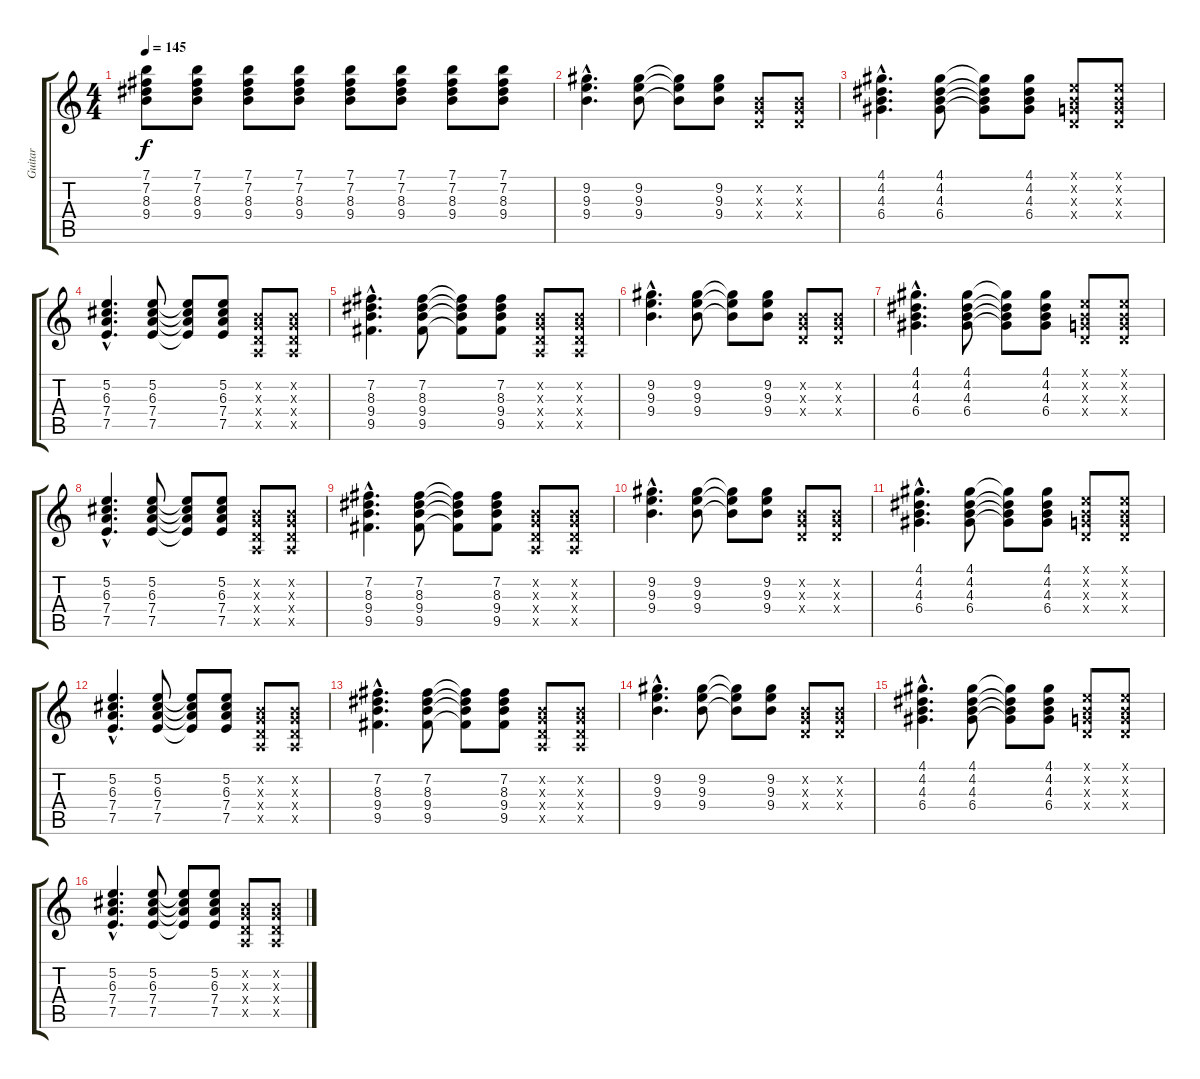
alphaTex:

\track ("Guitar" "Guitar") {instrument overdrivenguitar}
\staff {score tabs}
\tuning (E4 B3 G3 D3 A2 E2) {hide}
\ts (4 4)
\tempo 145
\clef g2
\ks c
(7.1 7.2 8.3 9.4).8{dy f} (7.1 7.2 8.3 9.4).8 (7.1 7.2 8.3 9.4).8 (7.1 7.2 8.3 9.4).8 (7.1 7.2 8.3 9.4).8 (7.1 7.2 8.3 9.4).8 (7.1 7.2 8.3 9.4).8 (7.1 7.2 8.3 9.4).8 |
(9.2{hac} 9.3{hac} 9.4{hac}).4{d} (9.2 9.3 9.4).8 (9.2{t} 9.3{t} 9.4{t}).8 (9.2 9.3 9.4).8 (0.2{x} 0.3{x} 0.4{x}).8 (0.2{x} 0.3{x} 0.4{x}).8 |
(4.1{hac} 4.2{hac} 4.3{hac} 6.4{hac}).4{d} (4.1 4.2 4.3 6.4).8 (4.1{t} 4.2{t} 4.3{t} 6.4{t}).8 (4.1 4.2 4.3 6.4).8 (0.1{x} 0.2{x} 0.3{x} 0.4{x}).8 (0.1{x} 0.2{x} 0.3{x} 0.4{x}).8 |
(5.2{hac} 6.3{hac} 7.4{hac} 7.5{hac}).4{d} (5.2 6.3 7.4 7.5).8 (5.2{t} 6.3{t} 7.4{t} 7.5{t}).8 (5.2 6.3 7.4 7.5).8 (0.2{x} 0.3{x} 0.4{x} 0.5{x}).8 (0.2{x} 0.3{x} 0.4{x} 0.5{x}).8 |
(7.2{hac} 8.3{hac} 9.4{hac} 9.5{hac}).4{d} (7.2 8.3 9.4 9.5).8 (7.2{t} 8.3{t} 9.4{t} 9.5{t}).8 (7.2 8.3 9.4 9.5).8 (0.2{x} 0.3{x} 0.4{x} 0.5{x}).8 (0.2{x} 0.3{x} 0.4{x} 0.5{x}).8 |
(9.2{hac} 9.3{hac} 9.4{hac}).4{d} (9.2 9.3 9.4).8 (9.2{t} 9.3{t} 9.4{t}).8 (9.2 9.3 9.4).8 (0.2{x} 0.3{x} 0.4{x}).8 (0.2{x} 0.3{x} 0.4{x}).8 |
(4.1{hac} 4.2{hac} 4.3{hac} 6.4{hac}).4{d} (4.1 4.2 4.3 6.4).8 (4.1{t} 4.2{t} 4.3{t} 6.4{t}).8 (4.1 4.2 4.3 6.4).8 (0.1{x} 0.2{x} 0.3{x} 0.4{x}).8 (0.1{x} 0.2{x} 0.3{x} 0.4{x}).8 |
(5.2{hac} 6.3{hac} 7.4{hac} 7.5{hac}).4{d} (5.2 6.3 7.4 7.5).8 (5.2{t} 6.3{t} 7.4{t} 7.5{t}).8 (5.2 6.3 7.4 7.5).8 (0.2{x} 0.3{x} 0.4{x} 0.5{x}).8 (0.2{x} 0.3{x} 0.4{x} 0.5{x}).8 |
(7.2{hac} 8.3{hac} 9.4{hac} 9.5{hac}).4{d} (7.2 8.3 9.4 9.5).8 (7.2{t} 8.3{t} 9.4{t} 9.5{t}).8 (7.2 8.3 9.4 9.5).8 (0.2{x} 0.3{x} 0.4{x} 0.5{x}).8 (0.2{x} 0.3{x} 0.4{x} 0.5{x}).8 |
(9.2{hac} 9.3{hac} 9.4{hac}).4{d} (9.2 9.3 9.4).8 (9.2{t} 9.3{t} 9.4{t}).8 (9.2 9.3 9.4).8 (0.2{x} 0.3{x} 0.4{x}).8 (0.2{x} 0.3{x} 0.4{x}).8 |
(4.1{hac} 4.2{hac} 4.3{hac} 6.4{hac}).4{d} (4.1 4.2 4.3 6.4).8 (4.1{t} 4.2{t} 4.3{t} 6.4{t}).8 (4.1 4.2 4.3 6.4).8 (0.1{x} 0.2{x} 0.3{x} 0.4{x}).8 (0.1{x} 0.2{x} 0.3{x} 0.4{x}).8 |
(5.2{hac} 6.3{hac} 7.4{hac} 7.5{hac}).4{d} (5.2 6.3 7.4 7.5).8 (5.2{t} 6.3{t} 7.4{t} 7.5{t}).8 (5.2 6.3 7.4 7.5).8 (0.2{x} 0.3{x} 0.4{x} 0.5{x}).8 (0.2{x} 0.3{x} 0.4{x} 0.5{x}).8 |
(7.2{hac} 8.3{hac} 9.4{hac} 9.5{hac}).4{d} (7.2 8.3 9.4 9.5).8 (7.2{t} 8.3{t} 9.4{t} 9.5{t}).8 (7.2 8.3 9.4 9.5).8 (0.2{x} 0.3{x} 0.4{x} 0.5{x}).8 (0.2{x} 0.3{x} 0.4{x} 0.5{x}).8 |
(9.2{hac} 9.3{hac} 9.4{hac}).4{d} (9.2 9.3 9.4).8 (9.2{t} 9.3{t} 9.4{t}).8 (9.2 9.3 9.4).8 (0.2{x} 0.3{x} 0.4{x}).8 (0.2{x} 0.3{x} 0.4{x}).8 |
(4.1{hac} 4.2{hac} 4.3{hac} 6.4{hac}).4{d} (4.1 4.2 4.3 6.4).8 (4.1{t} 4.2{t} 4.3{t} 6.4{t}).8 (4.1 4.2 4.3 6.4).8 (0.1{x} 0.2{x} 0.3{x} 0.4{x}).8 (0.1{x} 0.2{x} 0.3{x} 0.4{x}).8 |
(5.2{hac} 6.3{hac} 7.4{hac} 7.5{hac}).4{d} (5.2 6.3 7.4 7.5).8 (5.2{t} 6.3{t} 7.4{t} 7.5{t}).8 (5.2 6.3 7.4 7.5).8 (0.2{x} 0.3{x} 0.4{x} 0.5{x}).8 (0.2{x} 0.3{x} 0.4{x} 0.5{x}).8
